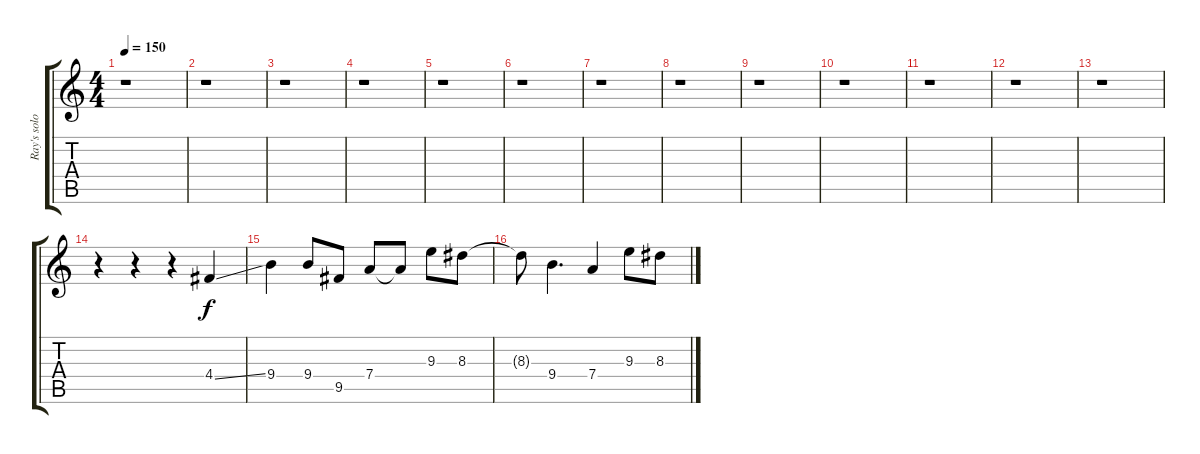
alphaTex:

\track ("Ray's solo :-)" "Ray's solo") {instrument overdrivenguitar}
\staff {score tabs}
\tuning (E4 B3 G3 D3 A2 E2) {hide}
\ts (4 4)
\tempo 150
\clef g2
\ks c
r.1{dy f} |
r.1 |
r.1 |
r.1 |
r.1 |
r.1 |
r.1 |
r.1 |
r.1 |
r.1 |
r.1 |
r.1 |
r.1 |
r.4 r.4 r.4 4.4{ss}.4 |
9.4.4 9.4.8 9.5.8 7.4.8 7.4{t}.8 9.3.8 8.3.8 |
8.3{t}.8 9.4.4{d} 7.4.4 9.3.8 8.3.8
